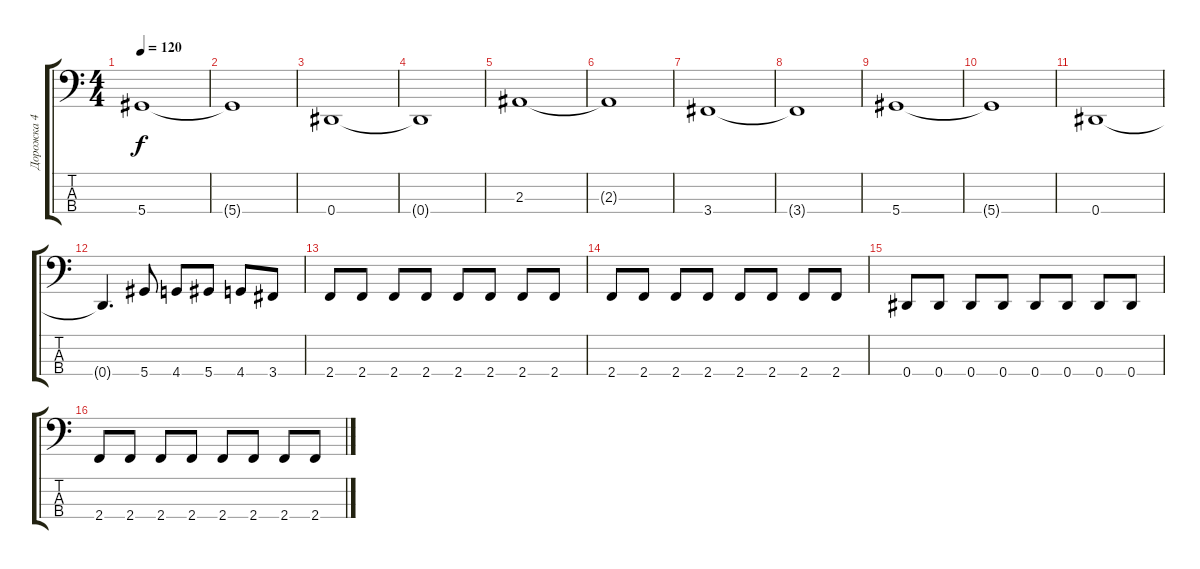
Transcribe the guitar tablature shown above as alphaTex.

\track ("Дорожка 4" "Дорожка 4") {instrument electricbassfinger}
\staff {score tabs}
\tuning (Gb2 Db2 Ab1 Eb1) {hide}
\ts (4 4)
\tempo 120
\clef f4
\ks c
5.4.1{dy f} |
5.4{t}.1 |
0.4.1 |
0.4{t}.1 |
2.3.1 |
2.3{t}.1 |
3.4.1 |
3.4{t}.1 |
5.4.1 |
5.4{t}.1 |
0.4.1 |
0.4{t}.4{d} 5.4.8 4.4.8 5.4.8 4.4.8 3.4.8 |
2.4.8 2.4.8 2.4.8 2.4.8 2.4.8 2.4.8 2.4.8 2.4.8 |
2.4.8 2.4.8 2.4.8 2.4.8 2.4.8 2.4.8 2.4.8 2.4.8 |
0.4.8 0.4.8 0.4.8 0.4.8 0.4.8 0.4.8 0.4.8 0.4.8 |
2.4.8 2.4.8 2.4.8 2.4.8 2.4.8 2.4.8 2.4.8 2.4.8
